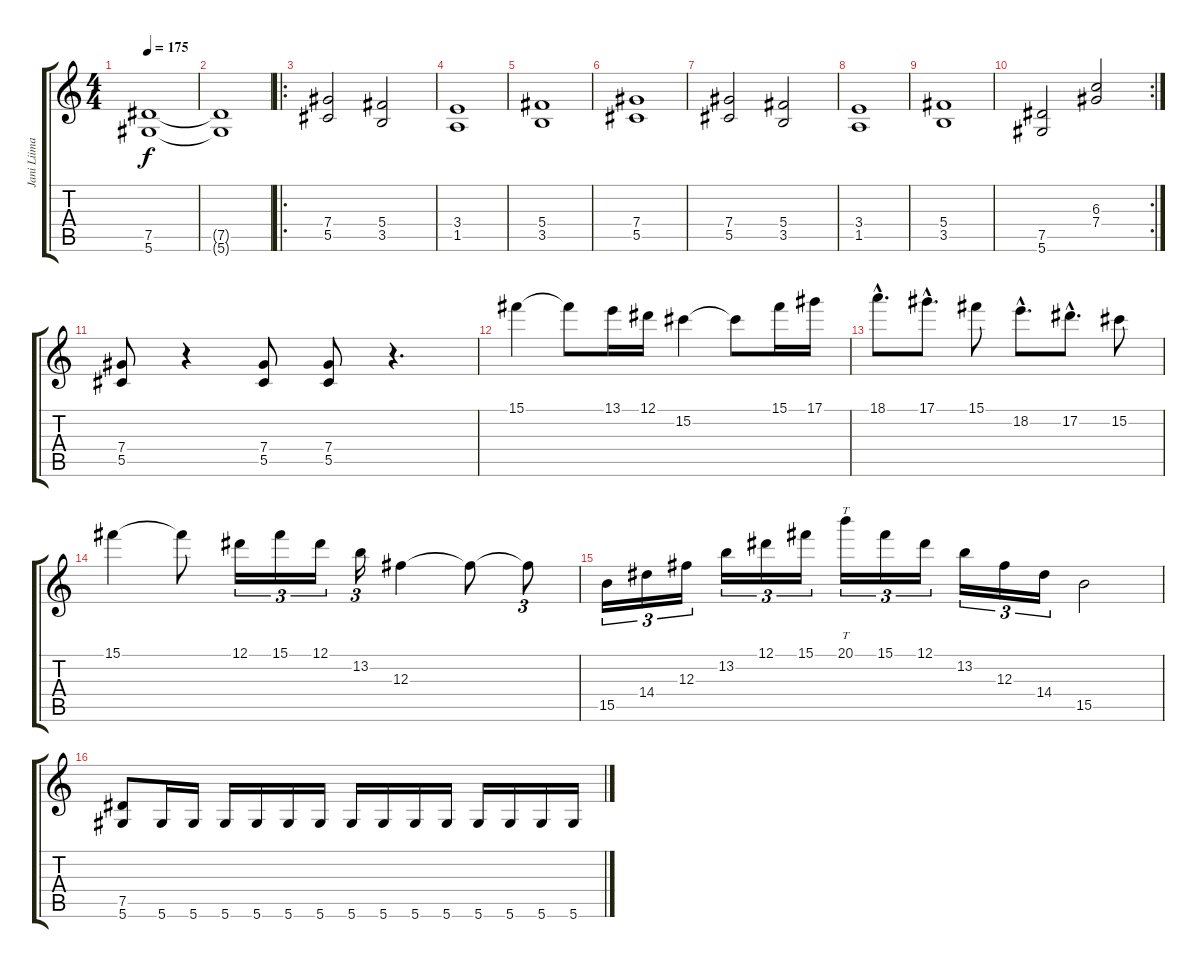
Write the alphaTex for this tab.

\track ("Jani Liimatainen" "Jani Liima") {instrument distortionguitar}
\staff {score tabs}
\tuning (Eb4 Bb3 Gb3 Db3 Ab2 Eb2) {hide}
\ts (4 4)
\tempo 175
\clef g2
\ks c
(7.5 5.6).1{dy f} |
(7.5{t} 5.6{t}).1 |
\ro
(7.4 5.5).2 (5.4 3.5).2 |
(3.4 1.5).1 |
(5.4 3.5).1 |
(7.4 5.5).1 |
(7.4 5.5).2 (5.4 3.5).2 |
(3.4 1.5).1 |
(5.4 3.5).1 |
\rc 2
(7.5 5.6).2 (6.3 7.4).2 |
(7.4 5.5).8 r.4 (7.4 5.5).8 (7.4 5.5).8 r.4{d} |
15.1.4 15.1{t}.8 13.1.16 12.1.16 15.2.4 15.2{t}.8 15.1.16 17.1.16 |
18.1{hac}.8{d} 17.1{hac}.8{d} 15.1.8 18.2{hac}.8{d} 17.2{hac}.8{d} 15.2.8 |
15.1.4 15.1{t}.8 12.1.16{tu (3 2)} 15.1.16{tu (3 2)} 12.1.16{tu (3 2)} 13.2.16{tu (3 2)} 12.3.4 12.3{t}.8 12.3{t}.8{tu (3 2)} |
15.5.16{tu (3 2)} 14.4.16{tu (3 2)} 12.3.16{tu (3 2)} 13.2.16{tu (3 2)} 12.1.16{tu (3 2)} 15.1.16{tu (3 2)} 20.1.16{tt tu (3 2)} 15.1.16{tu (3 2)} 12.1.16{tu (3 2)} 13.2.16{tu (3 2)} 12.3.16{tu (3 2)} 14.4.16{tu (3 2)} 15.5.2 |
(7.5 5.6).8 5.6.16 5.6.16 5.6.16 5.6.16 5.6.16 5.6.16 5.6.16 5.6.16 5.6.16 5.6.16 5.6.16 5.6.16 5.6.16 5.6.16
